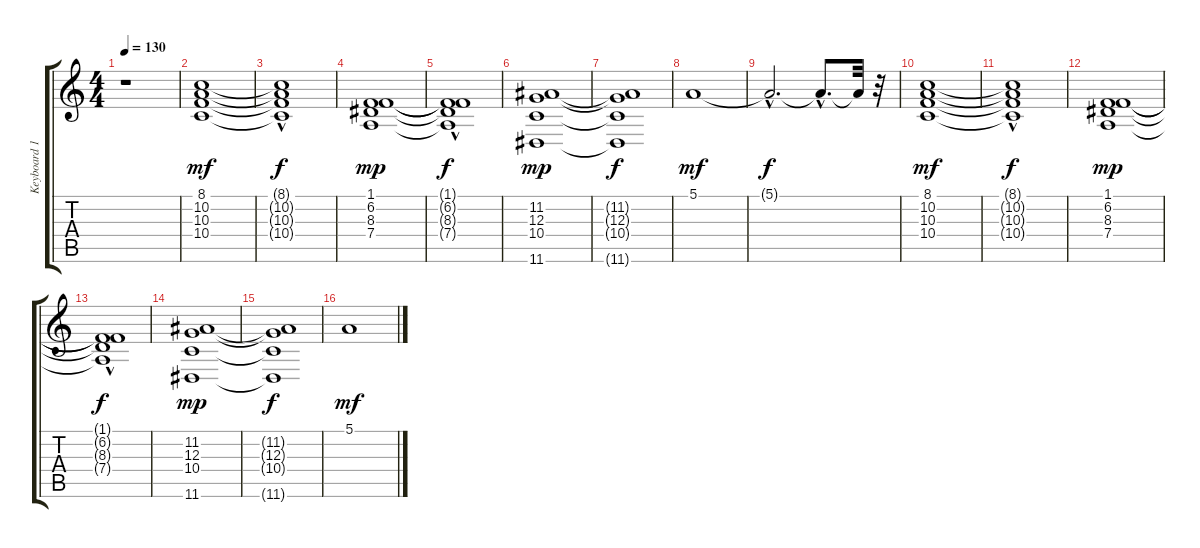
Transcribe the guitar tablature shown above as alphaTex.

\track ("Keyboard 1" "Keyboard 1") {instrument pad7halo}
\staff {score tabs}
\tuning (E4 B3 G3 D3 A2 E2) {hide}
\ts (4 4)
\tempo 130
\clef g2
\ks c
r.1{dy mf instrument pad7halo} |
(8.1 10.2 10.3 10.4).1 |
(8.1{t} 10.2{hac t} 10.3{hac t} 10.4{hac t}).1{dy f} |
(1.1 6.2 8.3 7.4).1{dy mp} |
(1.1{t} 6.2{hac t} 8.3{hac t} 7.4{hac t}).1{dy f} |
(11.2 12.3 10.4 11.6).1{dy mp} |
(11.2{t} 12.3{t} 10.4{t} 11.6{t}).1{dy f} |
5.1.1{dy mf} |
5.1{hac t}.2{d dy f} 5.1{hac t}.8{d} 5.1{t}.32 r.32 |
(8.1 10.2 10.3 10.4).1{dy mf} |
(8.1{t} 10.2{hac t} 10.3{hac t} 10.4{hac t}).1{dy f} |
(1.1 6.2 8.3 7.4).1{dy mp} |
(1.1{t} 6.2{hac t} 8.3{hac t} 7.4{hac t}).1{dy f} |
(11.2 12.3 10.4 11.6).1{dy mp} |
(11.2{t} 12.3{t} 10.4{t} 11.6{t}).1{dy f} |
5.1.1{dy mf}
